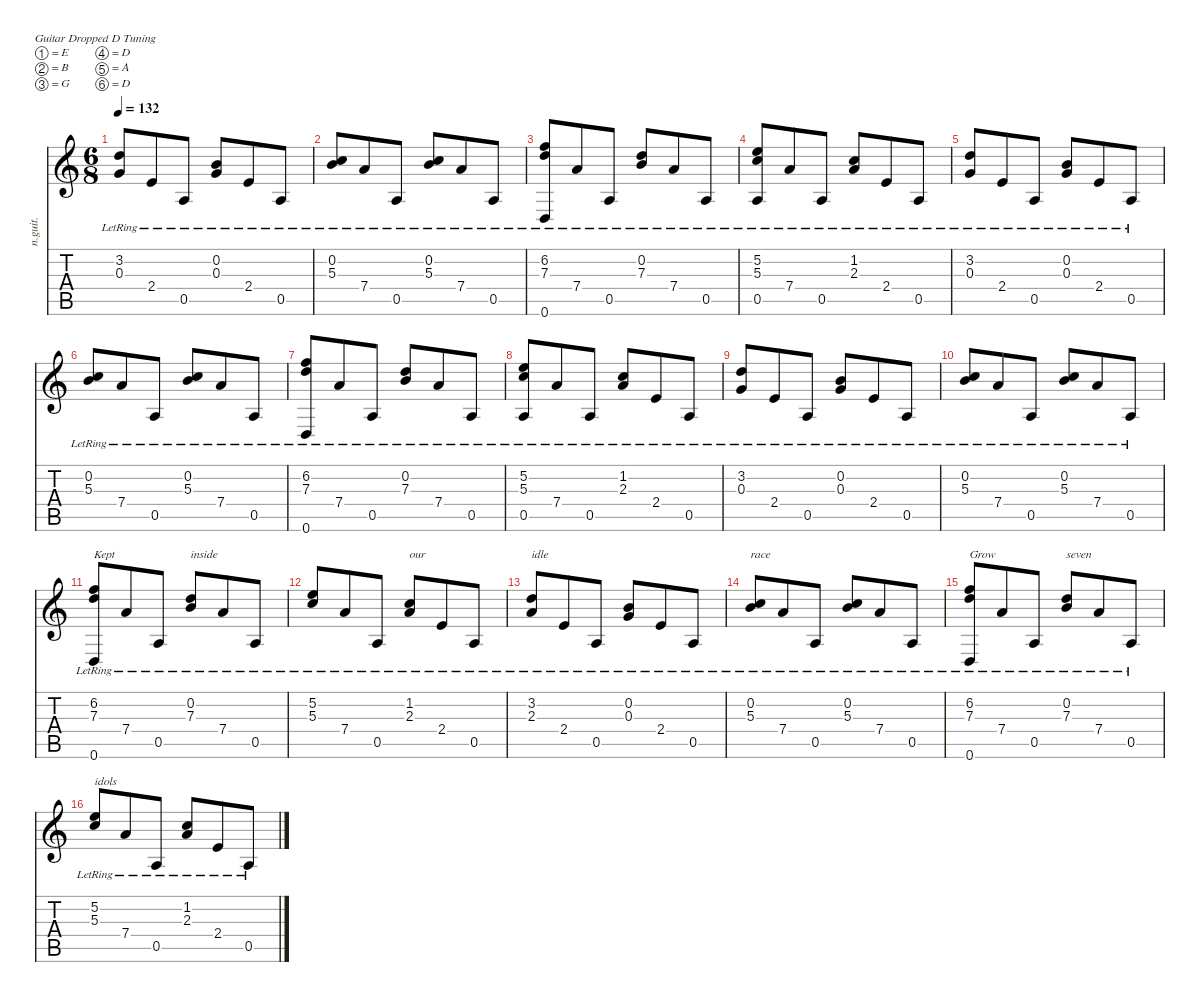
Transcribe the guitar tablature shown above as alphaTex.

\defaultSystemsLayout 4
\hideDynamics
\bracketExtendMode nobrackets
\otherSystemsTrackNameOrientation horizontal
\track ("Acoustic Guitar" "n.guit.") {instrument acousticguitarnylon}
\staff {score tabs}
\tuning (E4 B3 G3 D3 A2 D2)
\ts (6 8)
\tempo 132
\clef g2
\ks aminor
(0.3{lr} 3.2).8{dy f beam Up} 2.4{lr}.8{beam Up} 0.5{lr}.8{beam Up} (0.3{lr} 0.2).8{beam Up} 2.4{lr}.8{beam Up} 0.5{lr}.8{beam Up} |
(0.2{lr} 5.3).8{beam Up} 7.4{lr}.8{beam Up} 0.5{lr}.8{beam Up} (0.2{lr} 5.3).8{beam Up} 7.4{lr}.8{beam Up} 0.5{lr}.8{beam Up} |
(7.3{lr} 0.6{lr} 6.2).8{beam Up} 7.4{lr}.8{beam Up} 0.5{lr}.8{beam Up} (7.3{lr} 0.2).8{beam Up} 7.4{lr}.8{beam Up} 0.5{lr}.8{beam Up} |
(5.3{lr} 5.2 0.5).8{beam Up} 7.4{lr}.8{beam Up} 0.5{lr}.8{beam Up} (2.3{lr} 1.2).8{beam Up} 2.4{lr}.8{beam Up} 0.5{lr}.8{beam Up} |
(0.3{lr} 3.2).8{beam Up} 2.4{lr}.8{beam Up} 0.5{lr}.8{beam Up} (0.3{lr} 0.2).8{beam Up} 2.4{lr}.8{beam Up} 0.5{lr}.8{beam Up} |
(0.2{lr} 5.3).8{beam Up} 7.4{lr}.8{beam Up} 0.5{lr}.8{beam Up} (0.2{lr} 5.3).8{beam Up} 7.4{lr}.8{beam Up} 0.5{lr}.8{beam Up} |
(7.3{lr} 0.6{lr} 6.2).8{beam Up} 7.4{lr}.8{beam Up} 0.5{lr}.8{beam Up} (7.3{lr} 0.2).8{beam Up} 7.4{lr}.8{beam Up} 0.5{lr}.8{beam Up} |
(5.3{lr} 5.2 0.5).8{beam Up} 7.4{lr}.8{beam Up} 0.5{lr}.8{beam Up} (2.3{lr} 1.2).8{beam Up} 2.4{lr}.8{beam Up} 0.5{lr}.8{beam Up} |
(0.3{lr} 3.2).8{beam Up} 2.4{lr}.8{beam Up} 0.5{lr}.8{beam Up} (0.3{lr} 0.2).8{beam Up} 2.4{lr}.8{beam Up} 0.5{lr}.8{beam Up} |
(0.2{lr} 5.3).8{beam Up} 7.4{lr}.8{beam Up} 0.5{lr}.8{beam Up} (0.2{lr} 5.3).8{beam Up} 7.4{lr}.8{beam Up} 0.5{lr}.8{beam Up} |
(7.3{lr} 0.6{lr} 6.2).8{txt "Kept" beam Up} 7.4{lr}.8{beam Up} 0.5{lr}.8{beam Up} (7.3{lr} 0.2).8{txt "inside" beam Up} 7.4{lr}.8{beam Up} 0.5{lr}.8{beam Up} |
(5.3{lr} 5.2).8{beam Up} 7.4{lr}.8{beam Up} 0.5{lr}.8{beam Up} (2.3{lr} 1.2).8{txt "our" beam Up} 2.4{lr}.8{beam Up} 0.5{lr}.8{beam Up} |
(2.3{lr} 3.2).8{txt "idle" beam Up} 2.4{lr}.8{beam Up} 0.5{lr}.8{beam Up} (0.3{lr} 0.2).8{beam Up} 2.4{lr}.8{beam Up} 0.5{lr}.8{beam Up} |
(0.2{lr} 5.3).8{txt "race" beam Up} 7.4{lr}.8{beam Up} 0.5{lr}.8{beam Up} (0.2{lr} 5.3).8{beam Up} 7.4{lr}.8{beam Up} 0.5{lr}.8{beam Up} |
(7.3{lr} 0.6{lr} 6.2).8{txt "Grow" beam Up} 7.4{lr}.8{beam Up} 0.5{lr}.8{beam Up} (7.3{lr} 0.2).8{txt "seven" beam Up} 7.4{lr}.8{beam Up} 0.5{lr}.8{beam Up} |
(5.3{lr} 5.2).8{txt "idols" beam Up} 7.4{lr}.8{beam Up} 0.5{lr}.8{beam Up} (2.3{lr} 1.2).8{beam Up} 2.4{lr}.8{beam Up} 0.5{lr}.8{beam Up}
